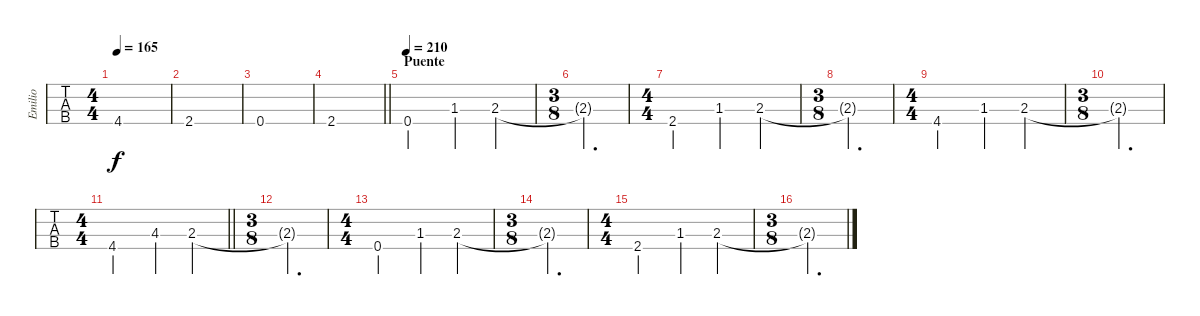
\track ("Emilio" "Emilio") {instrument electricbasspick}
\staff {tabs}
\tuning (G2 D2 A1 E1) {hide}
\ts (4 4)
\tempo 165
\clef f4
\ks c
4.4.1{dy f} |
2.4.1 |
0.4.1 |
\barLineRight lightlight
2.4.1 |
\section ("" "Puente")
\tempo 210
0.4.2 1.3.4 2.3.4 |
\ts (3 8)
2.3{t}.4{d} |
\ts (4 4)
2.4.2 1.3.4 2.3.4 |
\ts (3 8)
2.3{t}.4{d} |
\ts (4 4)
4.4.2 1.3.4 2.3.4 |
\ts (3 8)
2.3{t}.4{d} |
\ts (4 4)
\barLineRight lightlight
4.4.2 4.3.4 2.3.4 |
\ts (3 8)
2.3{t}.4{d} |
\ts (4 4)
0.4.2 1.3.4 2.3.4 |
\ts (3 8)
2.3{t}.4{d} |
\ts (4 4)
2.4.2 1.3.4 2.3.4 |
\ts (3 8)
2.3{t}.4{d}
